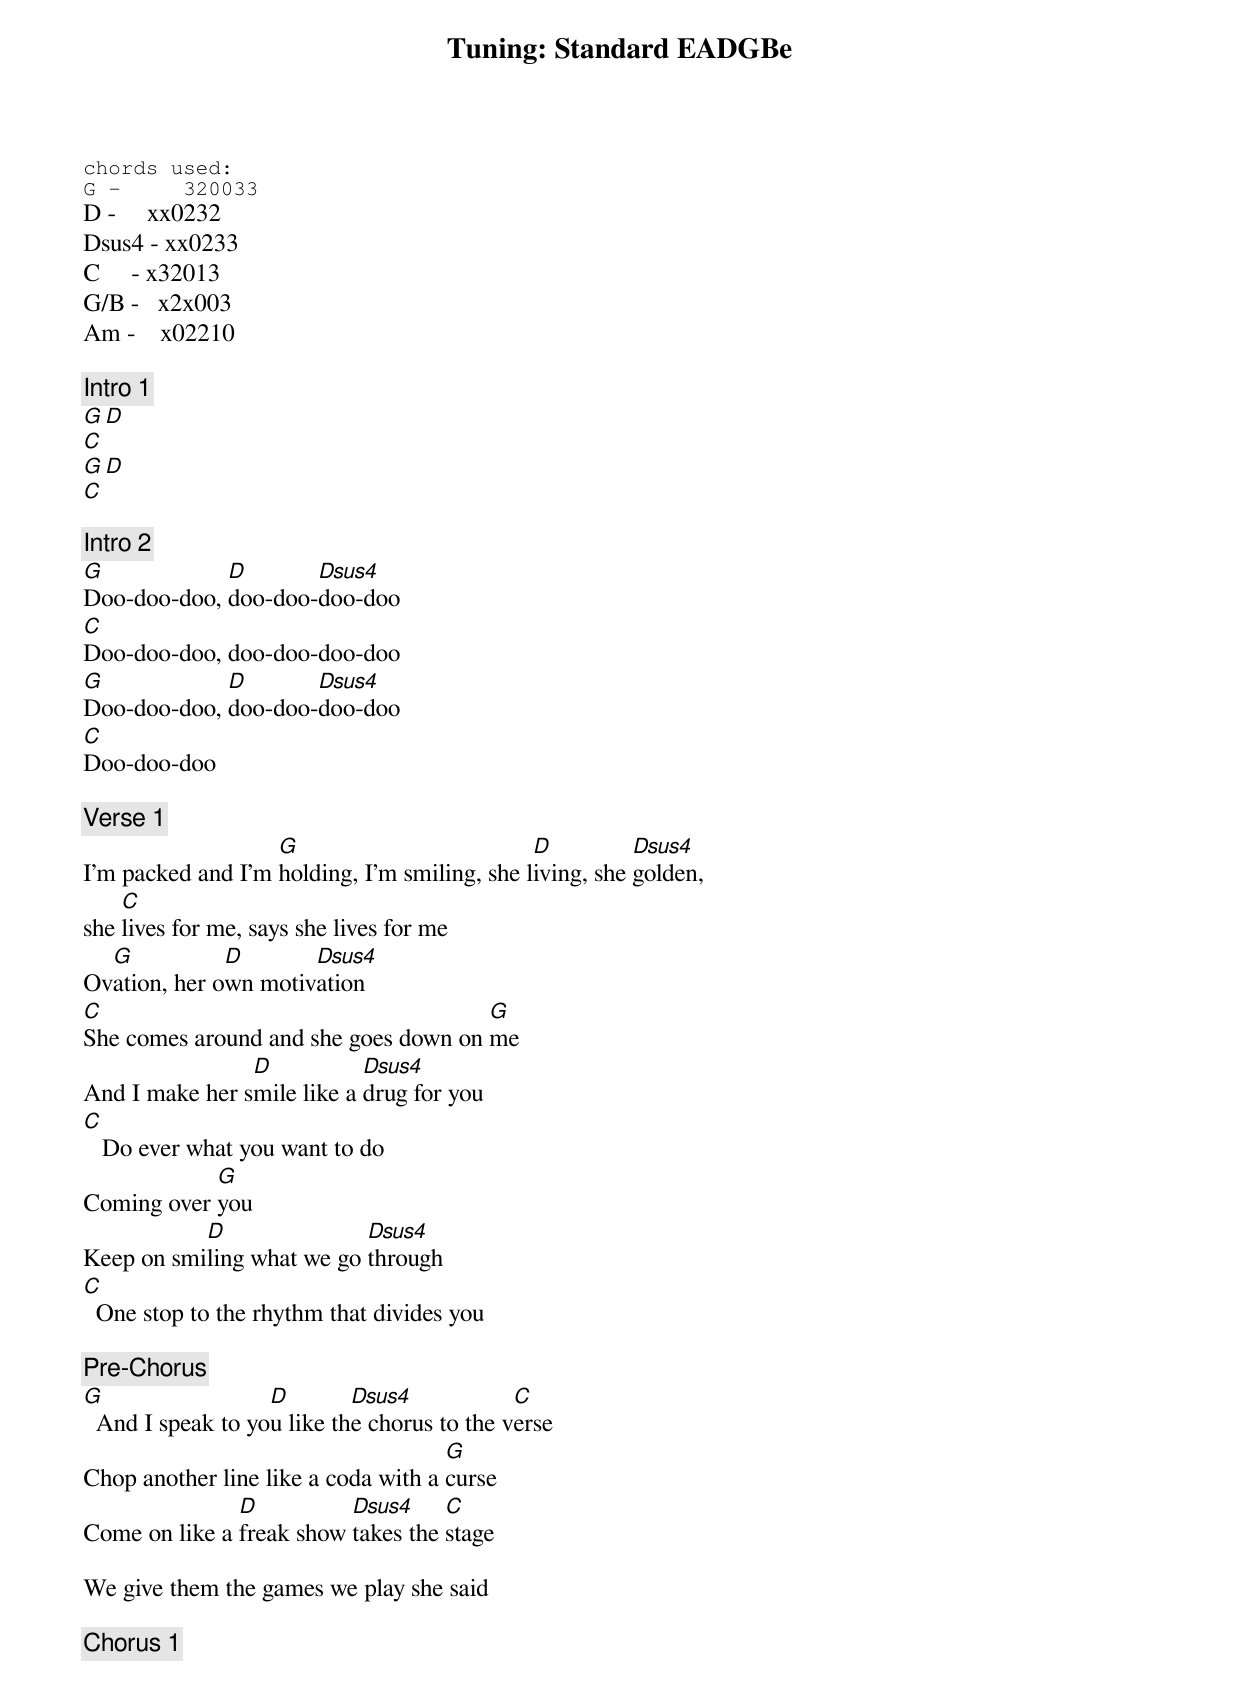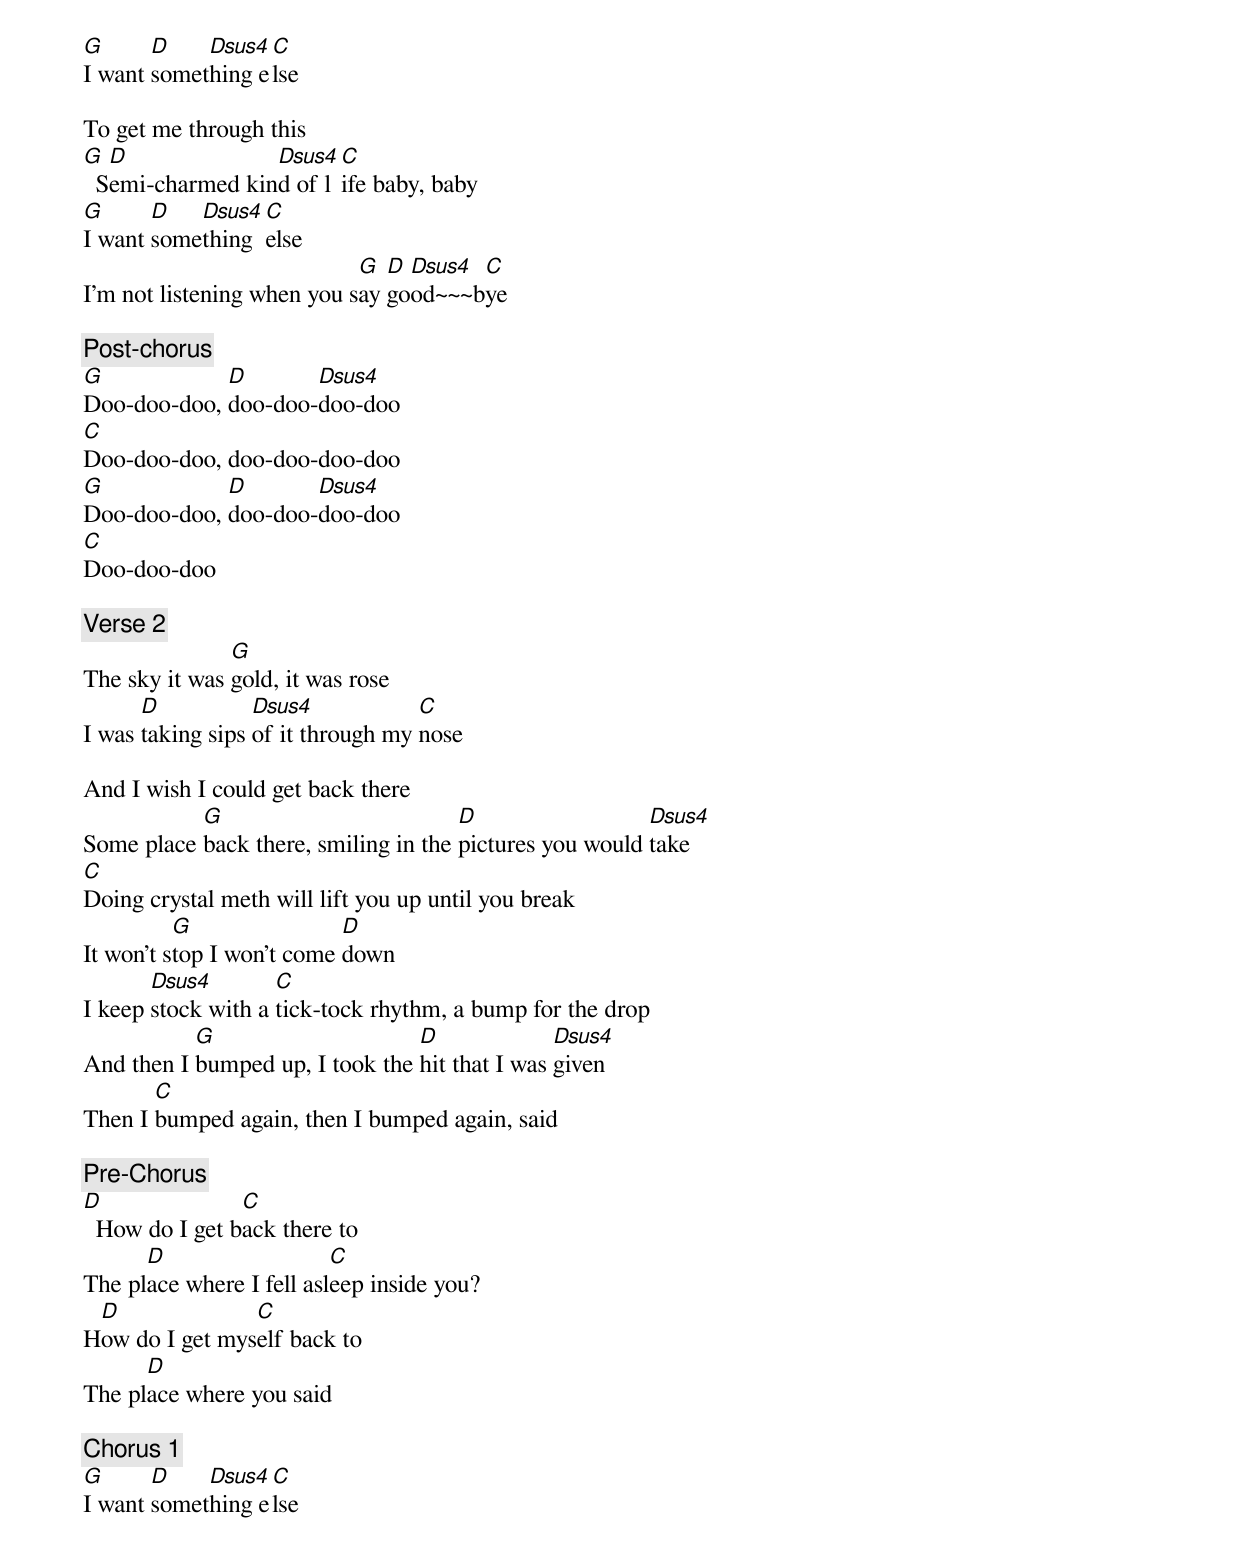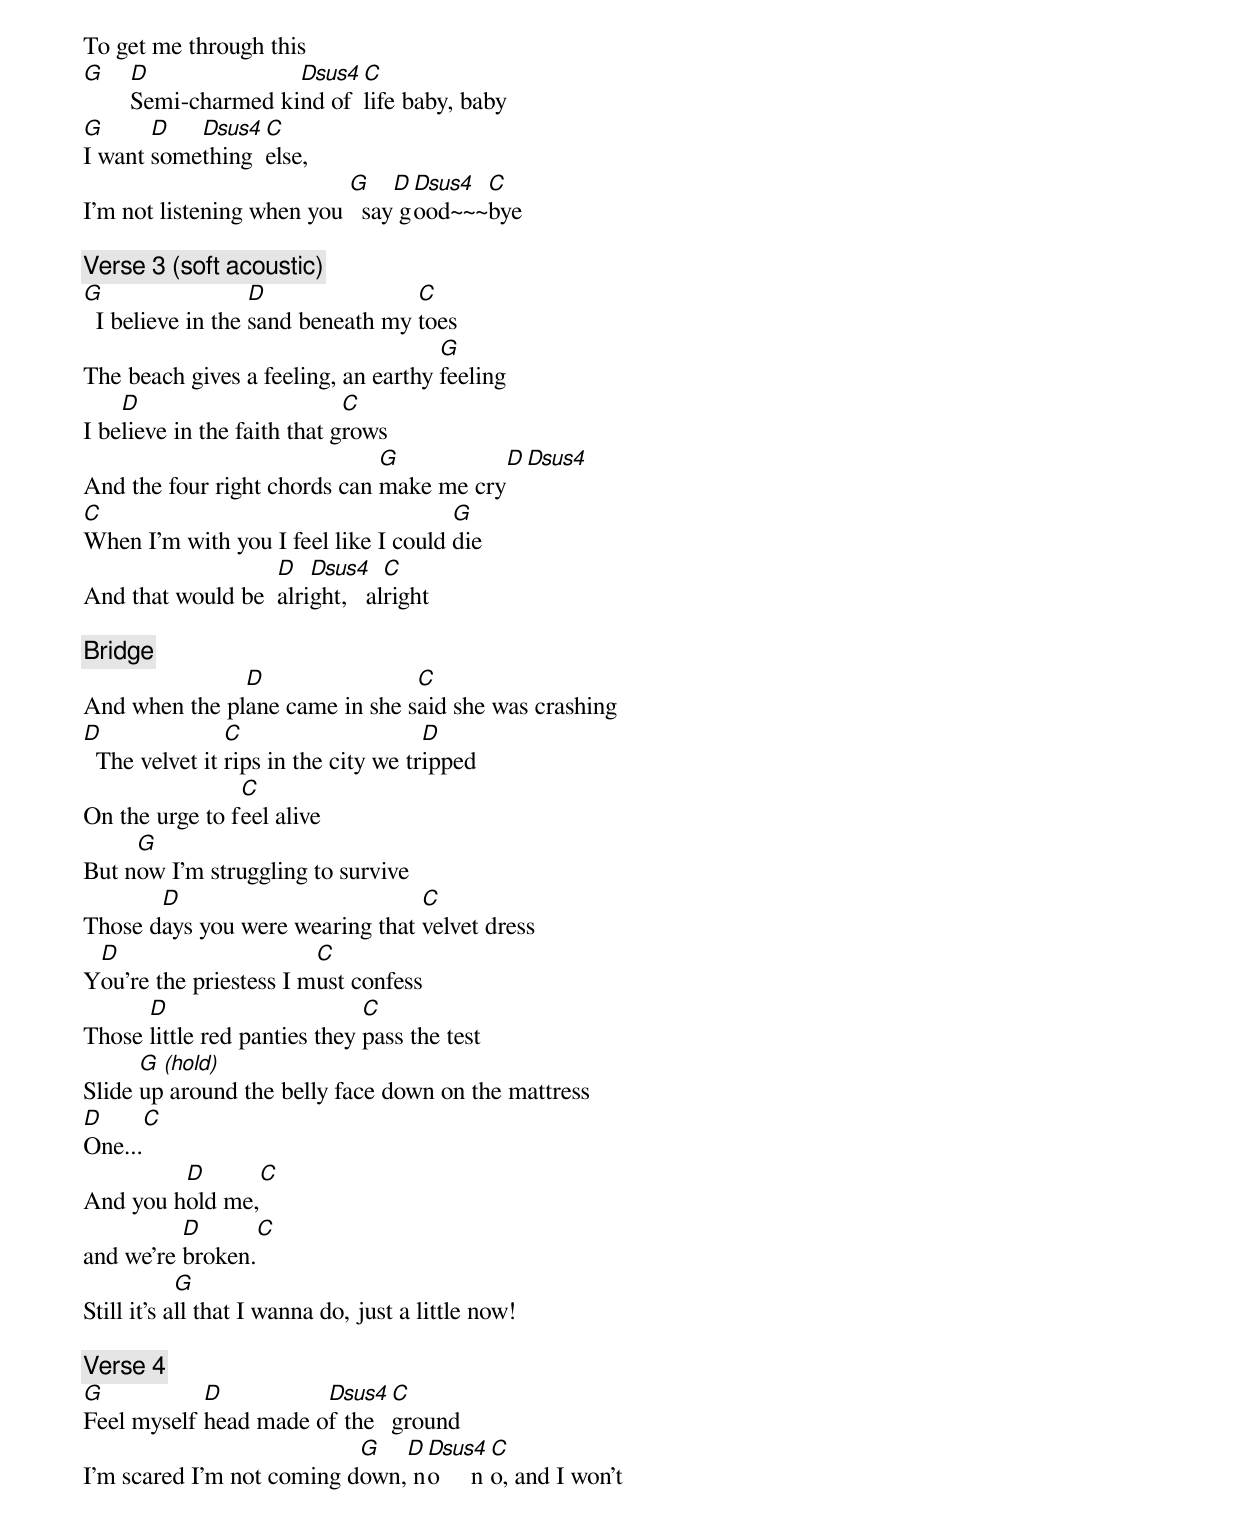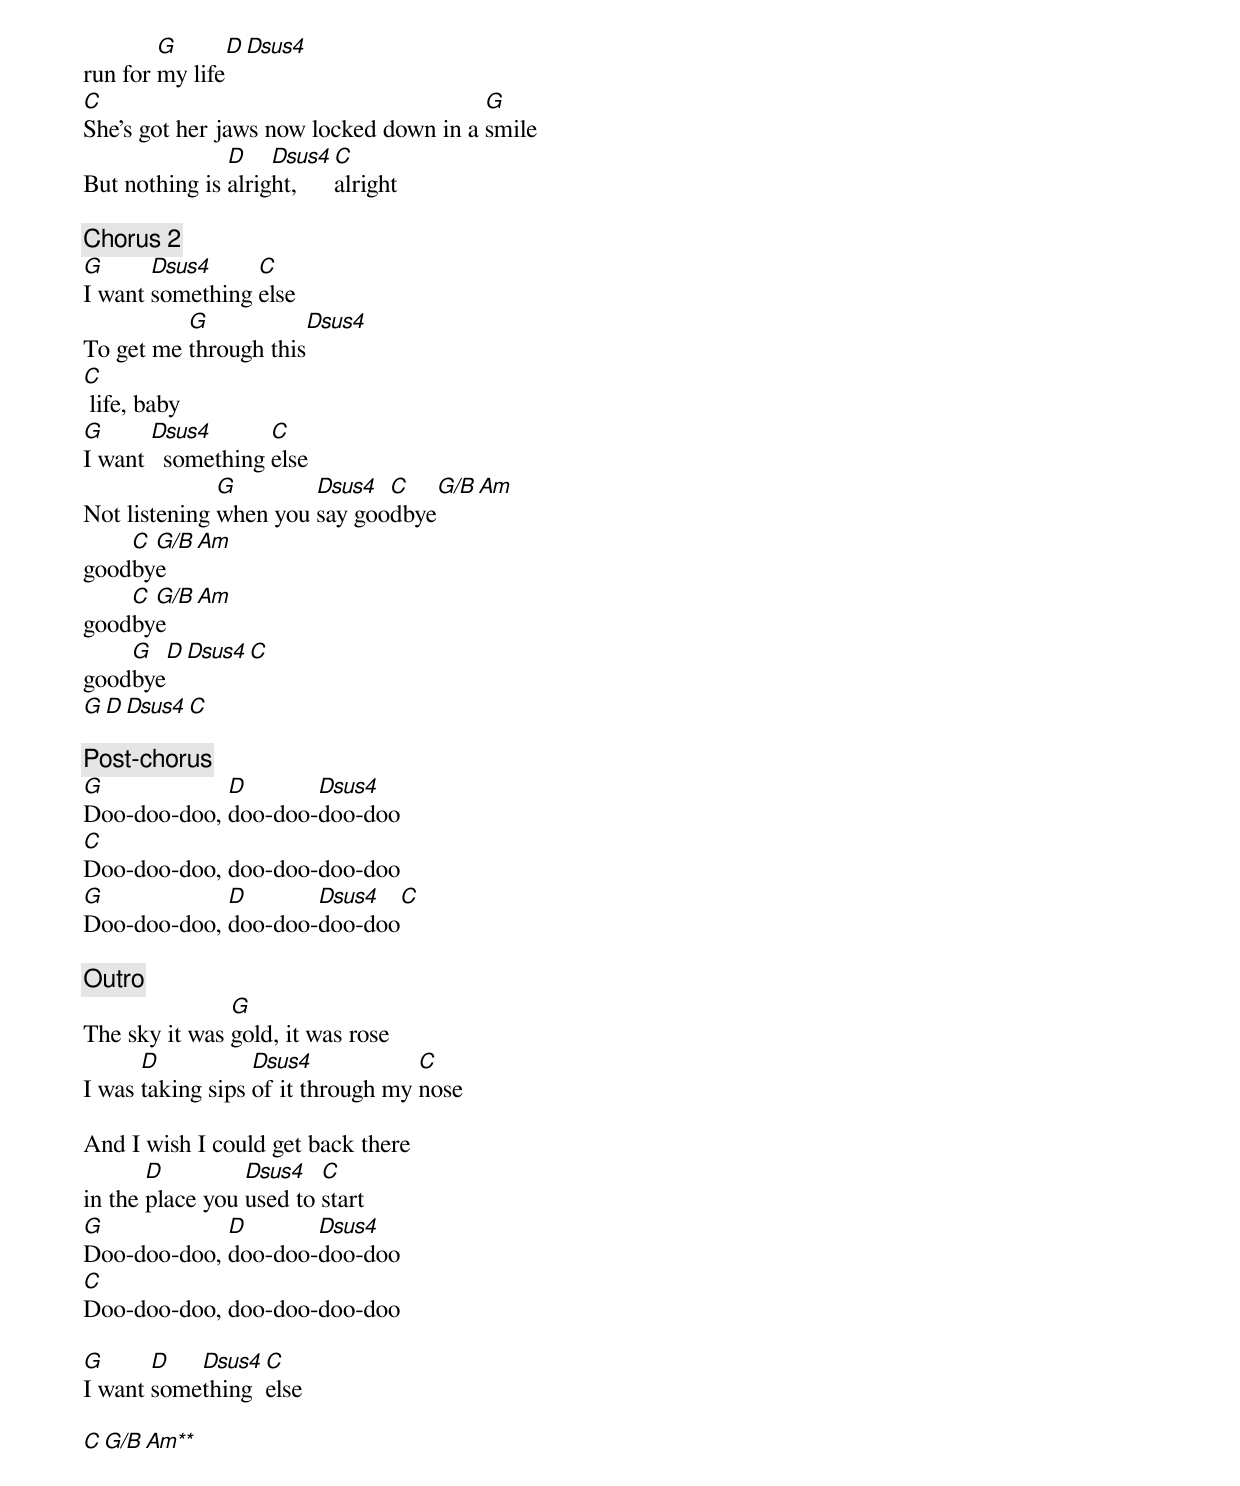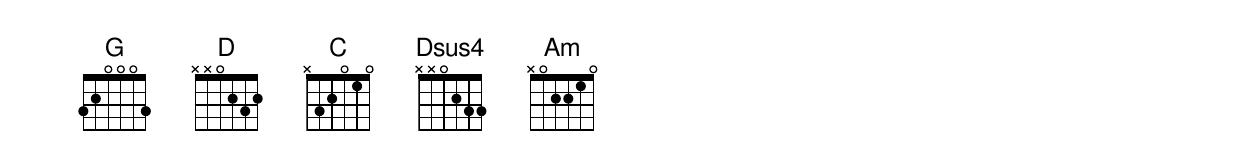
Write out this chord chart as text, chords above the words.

Tuning: Standard EADGBe

chords used:
G -     320033
D -     xx0232
Dsus4 - xx0233
C     - x32013
G/B -   x2x003
Am -    x02210

[Intro 1]
G D
C
G D
C

[Intro 2]
G            D       Dsus4
Doo-doo-doo, doo-doo-doo-doo
C
Doo-doo-doo, doo-doo-doo-doo
G            D       Dsus4
Doo-doo-doo, doo-doo-doo-doo
C
Doo-doo-doo

[Verse 1]
                   G                          D          Dsus4
I'm packed and I'm holding, I'm smiling, she living, she golden,
    C
she lives for me, says she lives for me
  G           D       Dsus4
Ovation, her own motivation
C                                     G
She comes around and she goes down on me
                D           Dsus4
And I make her smile like a drug for you
C
   Do ever what you want to do
            G
Coming over you
           D               Dsus4
Keep on smiling what we go through
C
  One stop to the rhythm that divides you

[Pre-Chorus]
G                  D        Dsus4            C
  And I speak to you like the chorus to the verse
                                     G
Chop another line like a coda with a curse
               D          Dsus4     C
Come on like a freak show takes the stage

We give them the games we play she said

[Chorus 1]
G      D    Dsus4 C
I want something else

To get me through this
G  D              Dsus4 C
  Semi-charmed kind of life baby, baby
G      D   Dsus4 C
I want something else
                            G  D Dsus4 C
I'm not listening when you say good~~~bye

[Post-chorus]
G            D       Dsus4
Doo-doo-doo, doo-doo-doo-doo
C
Doo-doo-doo, doo-doo-doo-doo
G            D       Dsus4
Doo-doo-doo, doo-doo-doo-doo
C
Doo-doo-doo

[Verse 2]
               G
The sky it was gold, it was rose
      D           Dsus4            C
I was taking sips of it through my nose

And I wish I could get back there
           G                          D                  Dsus4
Some place back there, smiling in the pictures you would take
C
Doing crystal meth will lift you up until you break
          G                D
It won't stop I won't come down
       Dsus4        C
I keep stock with a tick-tock rhythm, a bump for the drop
           G                     D              Dsus4
And then I bumped up, I took the hit that I was given
       C
Then I bumped again, then I bumped again, said

[Pre-Chorus]
D               C
  How do I get back there to
      D                   C
The place where I fell asleep inside you?
 D              C
How do I get myself back to
      D
The place where you said

[Chorus 1]
G      D    Dsus4 C
I want something else

To get me through this
G   D              Dsus4 C
    Semi-charmed kind of life baby, baby
G      D   Dsus4 C
I want something else,
                           G    D Dsus4 C
I'm not listening when you   say good~~~bye

[Verse 3] (soft acoustic)
G                  D               C
  I believe in the sand beneath my toes
                                     G
The beach gives a feeling, an earthy feeling
    D                        C
I believe in the faith that grows
                              G           D Dsus4
And the four right chords can make me cry
C                                     G
When I'm with you I feel like I could die
                   D   Dsus4    C
And that would be  alright,   alright

[Bridge]
               D                C
And when the plane came in she said she was crashing
D               C                     D
  The velvet it rips in the city we tripped
                C
On the urge to feel alive
     G
But now I'm struggling to survive
       D                         C
Those days you were wearing that velvet dress
 D                      C
You're the priestess I must confess
      D                       C
Those little red panties they pass the test
      G (hold)
Slide up around the belly face down on the mattress
D      C
One...
         D      C
And you hold me,
          D      C
and we're broken.
            G
Still it's all that I wanna do, just a little now!

[Verse 4]
G           D          Dsus4 C
Feel myself head made of the ground
                           G   D Dsus4  C
I'm scared I'm not coming down, no     no, and I won't
        G      D  Dsus4
run for my life
C                                       G
She's got her jaws now locked down in a smile
               D    Dsus4 C
But nothing is alright,   alright

[Chorus 2]
G      Dsus4     C
I want something else
          G             Dsus4
To get me through this
C
 life, baby
G      Dsus4       C
I want   something else
              G        Dsus4  C     G/B Am
Not listening when you say goodbye
    C G/B Am
goodbye
    C G/B Am
goodbye
    G  D Dsus4 C
goodbye
G D Dsus4 C

[Post-chorus]
G            D       Dsus4
Doo-doo-doo, doo-doo-doo-doo
C
Doo-doo-doo, doo-doo-doo-doo
G            D       Dsus4     C
Doo-doo-doo, doo-doo-doo-doo

[Outro]
               G
The sky it was gold, it was rose
      D           Dsus4            C
I was taking sips of it through my nose

And I wish I could get back there
       D         Dsus4   C
in the place you used to start
G            D       Dsus4
Doo-doo-doo, doo-doo-doo-doo
C
Doo-doo-doo, doo-doo-doo-doo

G      D   Dsus4 C
I want something else

C G/B Am**
